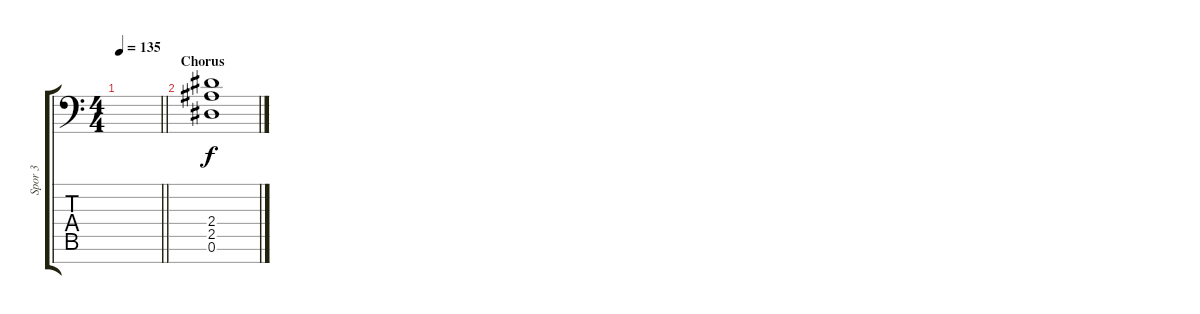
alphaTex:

\track ("Spor 3" "Spor 3") {instrument distortionguitar}
\staff {score tabs}
\tuning (Eb4 Bb3 Gb3 Db3 Ab2 Eb2 Bb1) {hide}
\ts (4 4)
\tempo 135
\clef f4
\barLineRight lightlight
\ks c
|
\section ("" "Chorus")
(2.4 2.5 0.6).1
